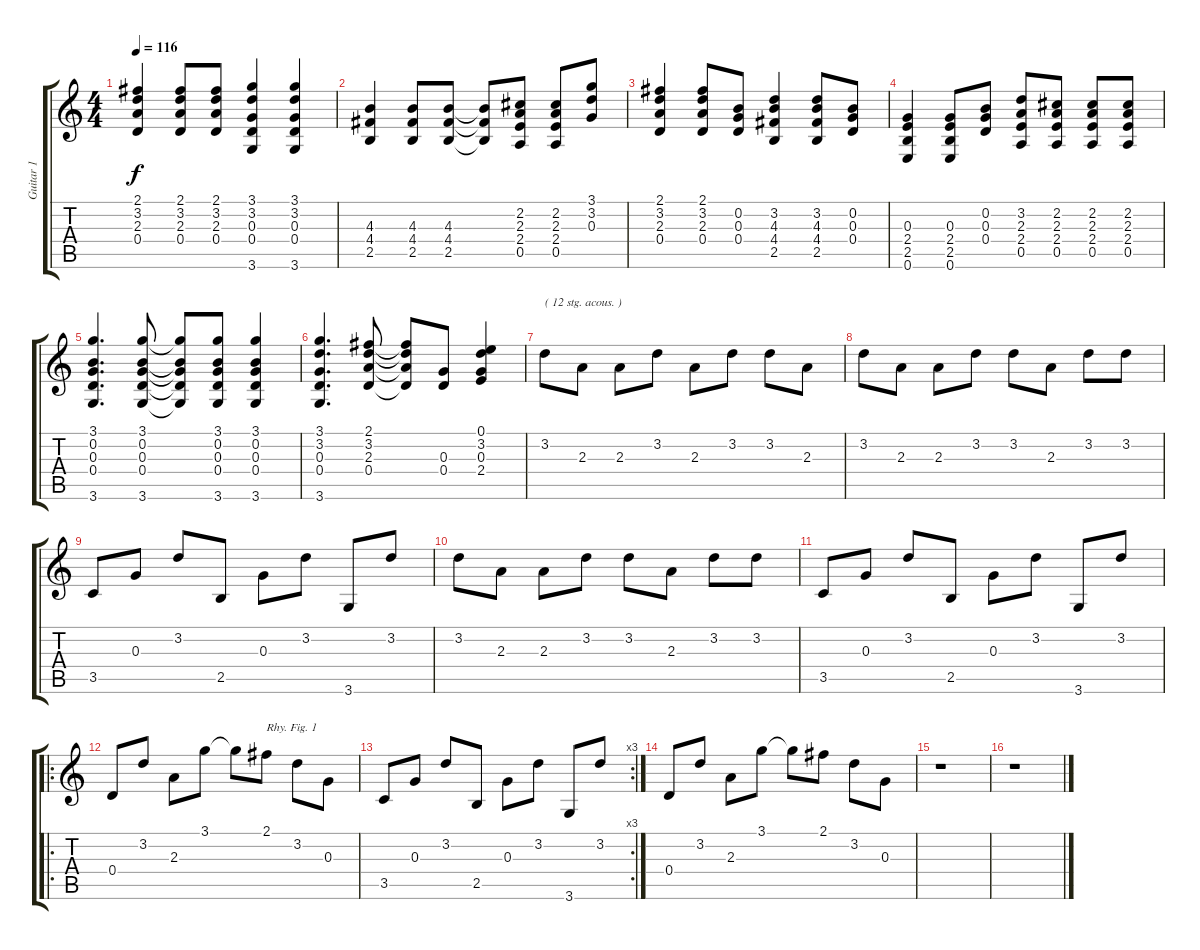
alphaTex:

\track ("Guitar 1" "Guitar 1") {instrument acousticguitarnylon}
\staff {score tabs}
\tuning (E4 B3 G3 D3 A2 E2) {hide}
\ts (4 4)
\tempo 116
\clef g2
\ks c
(2.1 3.2 2.3 0.4).4{dy f} (2.1 3.2 2.3 0.4).8 (2.1 3.2 2.3 0.4).8 (3.1 3.2 0.3 0.4 3.6).4 (3.1 3.2 0.3 0.4 3.6).4 |
(4.3 4.4 2.5).4 (4.3 4.4 2.5).8 (4.3 4.4 2.5).8 (4.3{t} 4.4{t} 2.5{t}).8 (2.2 2.3 2.4 0.5).8 (2.2 2.3 2.4 0.5).8 (3.1 3.2 0.3).8 |
(2.1 3.2 2.3 0.4).4 (2.1 3.2 2.3 0.4).8 (0.2 0.3 0.4).8 (3.2 4.3 4.4 2.5).4 (3.2 4.3 4.4 2.5).8 (0.2 0.3 0.4).8 |
(0.3 2.4 2.5 0.6).4 (0.3 2.4 2.5 0.6).8 (0.2 0.3 0.4).8 (3.2 2.3 2.4 0.5).8 (2.2 2.3 2.4 0.5).8 (2.2 2.3 2.4 0.5).8 (2.2 2.3 2.4 0.5).8 |
(3.1 0.2 0.3 0.4 3.6).4{d} (3.1 0.2 0.3 0.4 3.6).8 (3.1{t} 0.2{t} 0.3{t} 0.4{t} 3.6{t}).8 (3.1 0.2 0.3 0.4 3.6).8 (3.1 0.2 0.3 0.4 3.6).4 |
(3.1 3.2 0.3 0.4 3.6).4{d} (2.1 3.2 2.3 0.4).8 (2.1{t} 3.2{t} 2.3{t} 0.4{t}).8 (0.3 0.4).8 (0.1 3.2 0.3 2.4).4 |
3.2.8{txt "( 12 stg. acous. )"} 2.3.8 2.3.8 3.2.8 2.3.8 3.2.8 3.2.8 2.3.8 |
3.2.8 2.3.8 2.3.8 3.2.8 3.2.8 2.3.8 3.2.8 3.2.8 |
3.5.8 0.3.8 3.2.8 2.5.8 0.3.8 3.2.8 3.6.8 3.2.8 |
3.2.8 2.3.8 2.3.8 3.2.8 3.2.8 2.3.8 3.2.8 3.2.8 |
3.5.8 0.3.8 3.2.8 2.5.8 0.3.8 3.2.8 3.6.8 3.2.8 |
\ro
0.4.8 3.2.8 2.3.8 3.1.8 3.1{t}.8 2.1.8{txt "Rhy. Fig. 1"} 3.2.8 0.3.8 |
\rc 3
3.5.8 0.3.8 3.2.8 2.5.8 0.3.8 3.2.8 3.6.8 3.2.8 |
0.4.8 3.2.8 2.3.8 3.1.8 3.1{t}.8 2.1.8 3.2.8 0.3.8 |
r.1 |
r.1
